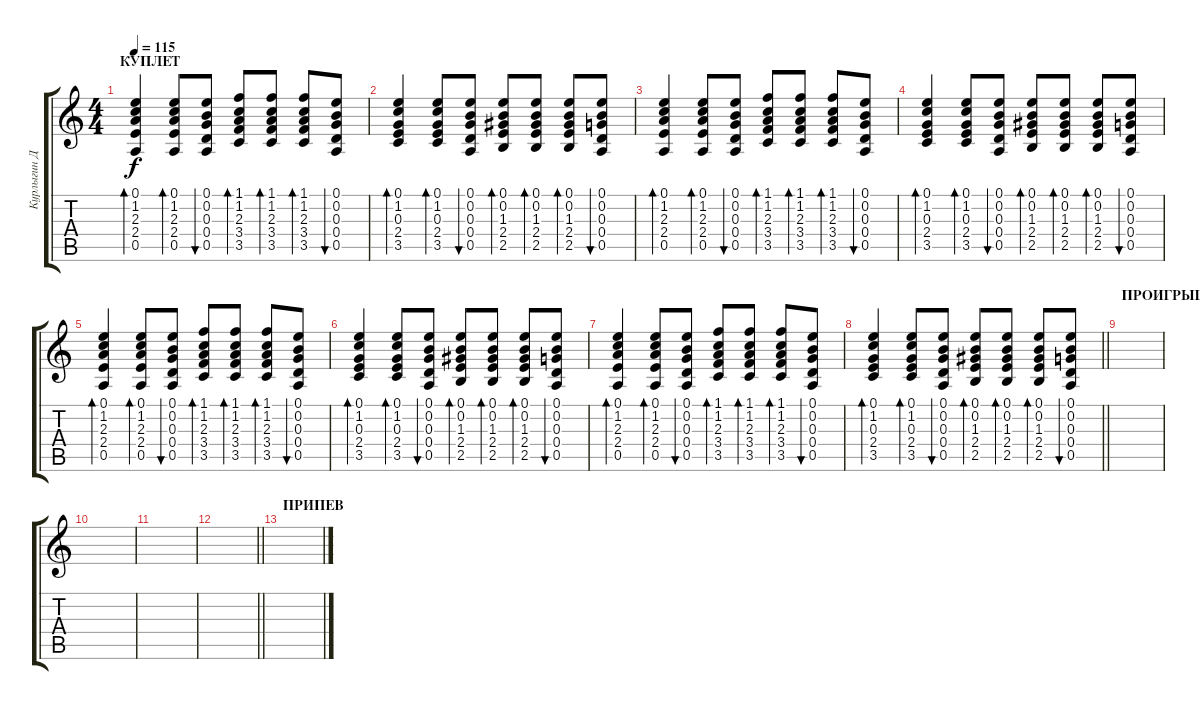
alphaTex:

\track ("Курлыгин Дмитрий" "Курлыгин Д") {instrument acousticguitarsteel}
\staff {score tabs}
\tuning (E4 B3 G3 D3 A2 E2) {hide}
\ts (4 4)
\section ("" "КУПЛЕТ")
\tempo 115
\clef g2
\ks c
(0.1 1.2 2.3 2.4 0.5).4{bd 60 dy f} (0.1 1.2 2.3 2.4 0.5).8{bd 60} (0.1 0.2 0.3 0.4 0.5).8{bu 60} (1.1 1.2 2.3 3.4 3.5).8{bd 60} (1.1 1.2 2.3 3.4 3.5).8{bd 60} (1.1 1.2 2.3 3.4 3.5).8{bd 60} (0.1 0.2 0.3 0.4 0.5).8{bu 60} |
(0.1 1.2 0.3 2.4 3.5).4{bd 60} (0.1 1.2 0.3 2.4 3.5).8{bd 60} (0.1 0.2 0.3 0.4 0.5).8{bu 60} (0.1 0.2 1.3 2.4 2.5).8{bd 60} (0.1 0.2 1.3 2.4 2.5).8{bd 60} (0.1 0.2 1.3 2.4 2.5).8{bd 60} (0.1 0.2 0.3 0.4 0.5).8{bu 60} |
(0.1 1.2 2.3 2.4 0.5).4{bd 60} (0.1 1.2 2.3 2.4 0.5).8{bd 60} (0.1 0.2 0.3 0.4 0.5).8{bu 60} (1.1 1.2 2.3 3.4 3.5).8{bd 60} (1.1 1.2 2.3 3.4 3.5).8{bd 60} (1.1 1.2 2.3 3.4 3.5).8{bd 60} (0.1 0.2 0.3 0.4 0.5).8{bu 60} |
(0.1 1.2 0.3 2.4 3.5).4{bd 60} (0.1 1.2 0.3 2.4 3.5).8{bd 60} (0.1 0.2 0.3 0.4 0.5).8{bu 60} (0.1 0.2 1.3 2.4 2.5).8{bd 60} (0.1 0.2 1.3 2.4 2.5).8{bd 60} (0.1 0.2 1.3 2.4 2.5).8{bd 60} (0.1 0.2 0.3 0.4 0.5).8{bu 60} |
(0.1 1.2 2.3 2.4 0.5).4{bd 60} (0.1 1.2 2.3 2.4 0.5).8{bd 60} (0.1 0.2 0.3 0.4 0.5).8{bu 60} (1.1 1.2 2.3 3.4 3.5).8{bd 60} (1.1 1.2 2.3 3.4 3.5).8{bd 60} (1.1 1.2 2.3 3.4 3.5).8{bd 60} (0.1 0.2 0.3 0.4 0.5).8{bu 60} |
(0.1 1.2 0.3 2.4 3.5).4{bd 60} (0.1 1.2 0.3 2.4 3.5).8{bd 60} (0.1 0.2 0.3 0.4 0.5).8{bu 60} (0.1 0.2 1.3 2.4 2.5).8{bd 60} (0.1 0.2 1.3 2.4 2.5).8{bd 60} (0.1 0.2 1.3 2.4 2.5).8{bd 60} (0.1 0.2 0.3 0.4 0.5).8{bu 60} |
(0.1 1.2 2.3 2.4 0.5).4{bd 60} (0.1 1.2 2.3 2.4 0.5).8{bd 60} (0.1 0.2 0.3 0.4 0.5).8{bu 60} (1.1 1.2 2.3 3.4 3.5).8{bd 60} (1.1 1.2 2.3 3.4 3.5).8{bd 60} (1.1 1.2 2.3 3.4 3.5).8{bd 60} (0.1 0.2 0.3 0.4 0.5).8{bu 60} |
\barLineRight lightlight
(0.1 1.2 0.3 2.4 3.5).4{bd 60} (0.1 1.2 0.3 2.4 3.5).8{bd 60} (0.1 0.2 0.3 0.4 0.5).8{bu 60} (0.1 0.2 1.3 2.4 2.5).8{bd 60} (0.1 0.2 1.3 2.4 2.5).8{bd 60} (0.1 0.2 1.3 2.4 2.5).8{bd 60} (0.1 0.2 0.3 0.4 0.5).8{bu 60} |
\section ("" "ПРОИГРЫШ")
|
|
|
\barLineRight lightlight
|
\section ("" "ПРИПЕВ")
